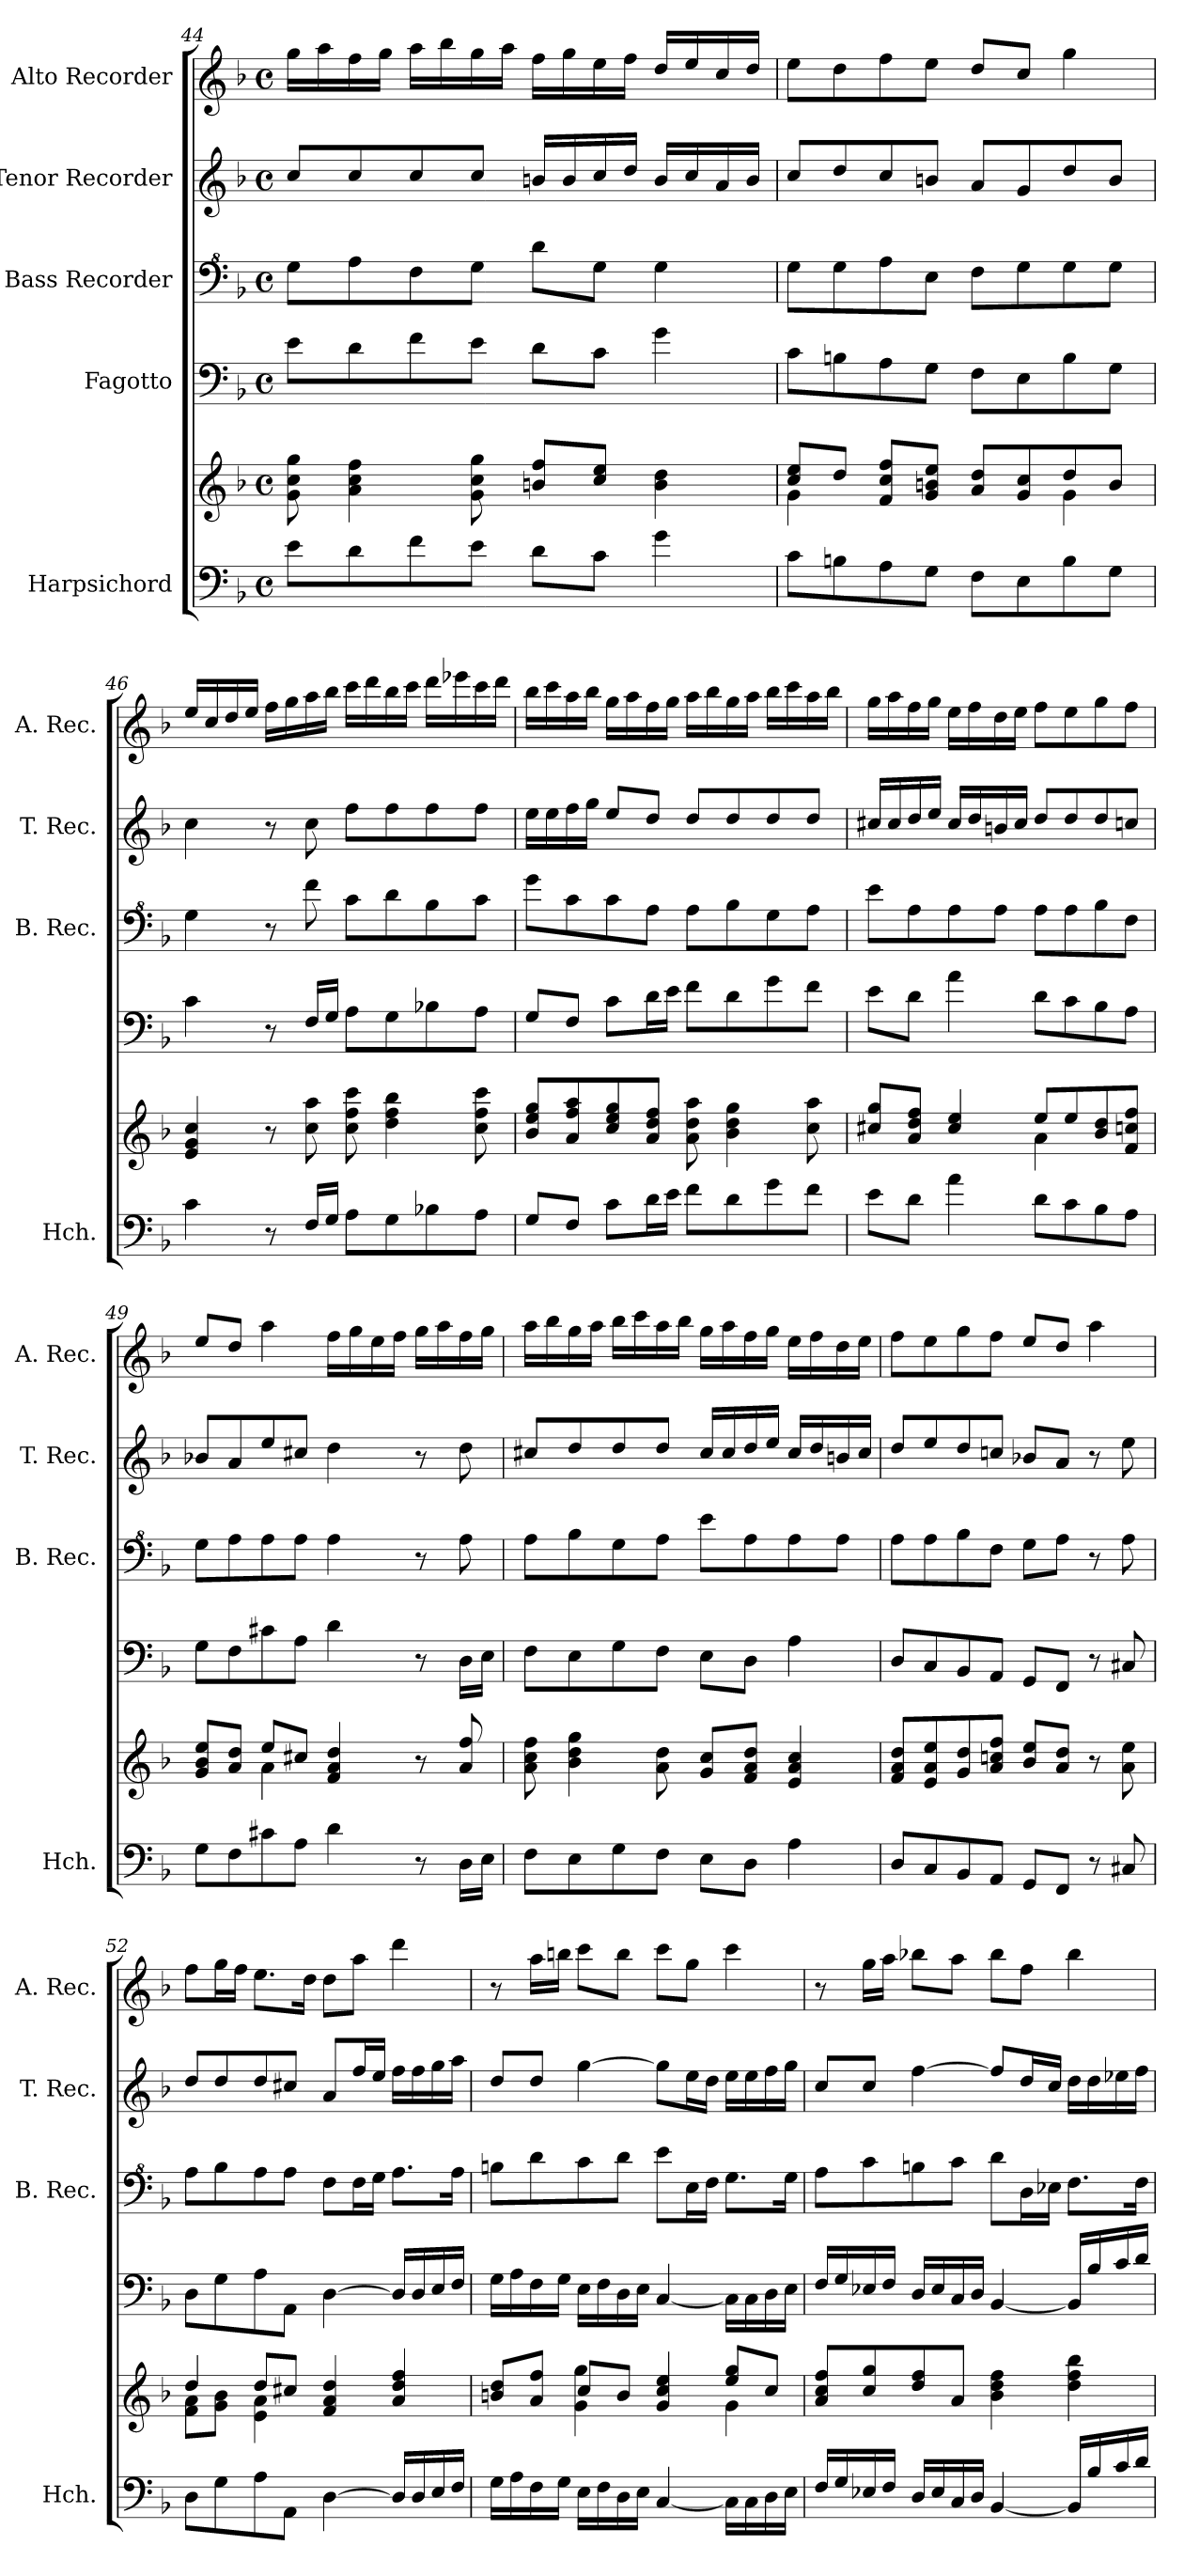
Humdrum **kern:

**kern	**kern	**kern	**kern	**kern	**kern
*part5	*part5	*part4	*part3	*part2	*part1
*staff6	*staff5	*staff4	*staff3	*staff2	*staff1
*I"Harpsichord	*	*I"Fagotto	*I"Bass Recorder	*I"Tenor Recorder	*I"Alto Recorder
*I'Hch.	*	*	*I'B. Rec.	*I'T. Rec.	*I'A. Rec.
*clefF4	*clefG2	*clefF4	*clefF^4	*clefG2	*clefG2
*k[b-]	*k[b-]	*k[b-]	*k[b-]	*k[b-]	*k[b-]
*M4/4	*M4/4	*M4/4	*M4/4	*M4/4	*M4/4
*met(c)	*met(c)	*met(c)	*met(c)	*met(c)	*met(c)
=44	=44	=44	=44	=44	=44
8e\L	8g\ 8cc\ 8gg\	8e\L	8g\L	8cc/L	16gg\LL
.	.	.	.	.	16aa\
8d\	4a\ 4cc\ 4ff\	8d\	8a\	8cc/	16ff\
.	.	.	.	.	16gg\JJ
8f\	.	8f\	8f\	8cc/	16aa\LL
.	.	.	.	.	16bb-\
8e\J	8g\ 8cc\ 8gg\	8e\J	8g\J	8cc/J	16gg\
.	.	.	.	.	16aa\JJ
8d\L	8bn/ 8ff/L	8d\L	8dd\L	16bn/LL	16ff\LL
.	.	.	.	16b/	16gg\
8c\J	8cc/ 8ee/J	8c\J	8g\J	16cc/	16ee\
.	.	.	.	16dd/JJ	16ff\JJ
4g\	4b\ 4dd\	4g\	4g\	16b/LL	16dd/LL
.	.	.	.	16cc/	16ee/
.	.	.	.	16a/	16cc/
.	.	.	.	16b/JJ	16dd/JJ
=45	=45	=45	=45	=45	=45
*	*^	*	*	*	*
8c\L	8cc/ 8ee/L	4g\	8c\L	8g\L	8cc/L	8ee\L
8Bn\	8dd/J	.	8Bn\	8g\	8dd/	8dd\
8A\	8f/ 8cc/ 8ff/L	2ryy	8A\	8a\	8cc/	8ff\
8G\J	8g/ 8bn/ 8ee/J	.	8G\J	8e\J	8bn/J	8ee\J
8F\L	8a/ 8dd/L	.	8F\L	8f\L	8a/L	8dd/L
8E\	8g/ 8cc/	.	8E\	8g\	8g/	8cc/J
8B\	8dd/	4g\	8B\	8g\	8dd/	4gg\
8G\J	8b/J	.	8G\J	8g\J	8b/J	.
*	*v	*v	*	*	*	*
!!LO:LB:g=z
=46	=46	=46	=46	=46	=46
4c\	4e/ 4g/ 4cc/	4c\	4g\	4cc\	16ee/LL
.	.	.	.	.	16cc/
.	.	.	.	.	16dd/
.	.	.	.	.	16ee/JJ
8r	8r	8r	8r	8r	16ff\LL
.	.	.	.	.	16gg\
16F/LL	8cc\ 8aa\	16F/LL	8ff\	8cc\	16aa\
16G/JJ	.	16G/JJ	.	.	16bb-\JJ
8A\L	8cc\ 8ff\ 8ccc\	8A\L	8cc\L	8ff\L	16ccc\LL
.	.	.	.	.	16ddd\
8G\	4dd\ 4ff\ 4bb-\	8G\	8dd\	8ff\	16bb-\
.	.	.	.	.	16ccc\JJ
8B-X\	.	8B-X\	8b-\	8ff\	16ddd\LL
.	.	.	.	.	16eee-X\
8A\J	8cc\ 8ff\ 8ccc\	8A\J	8cc\J	8ff\J	16ccc\
.	.	.	.	.	16ddd\JJ
=47	=47	=47	=47	=47	=47
8G/L	8b-/ 8ee/ 8gg/L	8G/L	8gg\L	16ee\LL	16bb-\LL
.	.	.	.	16ee\	16ccc\
8F/J	8a/ 8ff/ 8aa/	8F/J	8cc\	16ff\	16aa\
.	.	.	.	16gg\JJ	16bb-\JJ
8c\L	8cc/ 8ee/ 8gg/	8c\L	8cc\	8ee/L	16gg\LL
.	.	.	.	.	16aa\
16d\L	8a/ 8dd/ 8ff/J	16d\L	8a\J	8dd/J	16ff\
16e\JJ	.	16e\JJ	.	.	16gg\JJ
8f\L	8a\ 8dd\ 8aa\	8f\L	8a\L	8dd/L	16aa\LL
.	.	.	.	.	16bb-\
8d\	4b-\ 4dd\ 4gg\	8d\	8b-\	8dd/	16gg\
.	.	.	.	.	16aa\JJ
8g\	.	8g\	8g\	8dd/	16bb-\LL
.	.	.	.	.	16ccc\
8f\J	8cc\ 8aa\	8f\J	8a\J	8dd/J	16aa\
.	.	.	.	.	16bb-\JJ
=48	=48	=48	=48	=48	=48
*	*^	*	*	*	*
8e\L	8cc#X/ 8gg/L	2ryy	8e\L	8ee\L	16cc#X/LL	16gg\LL
.	.	.	.	.	16cc#/	16aa\
8d\J	8a/ 8dd/ 8ff/J	.	8d\J	8a\	16dd/	16ff\
.	.	.	.	.	16ee/JJ	16gg\JJ
4a\	4cc#/ 4ee/	.	4a\	8a\	16cc#/LL	16ee\LL
.	.	.	.	.	16dd/	16ff\
.	.	.	.	8a\J	16bn/	16dd\
.	.	.	.	.	16cc#/JJ	16ee\JJ
8d\L	8ee/L	4a\	8d\L	8a\L	8dd/L	8ff\L
8c\	8ee/	.	8c\	8a\	8dd/	8ee\
8B-\	8b-/ 8dd/	4ryy	8B-\	8b-\	8dd/	8gg\
8A\J	8f/ 8ccn/ 8ff/J	.	8A\J	8f\J	8ccn/J	8ff\J
=49	=49	=49	=49	=49	=49	=49
8G\L	8g/ 8b-/ 8ee/L	4ryy	8G\L	8g\L	8b-X/L	8ee/L
8F\	8a/ 8dd/J	.	8F\	8a\	8a/	8dd/J
8c#X\	8ee/L	4a\	8c#X\	8a\	8ee/	4aa\
8A\J	8cc#X/J	.	8A\J	8a\J	8cc#X/J	.
4d\	4f/ 4a/ 4dd/	2ryy	4d\	4a\	4dd\	16ff\LL
.	.	.	.	.	.	16gg\
.	.	.	.	.	.	16ee\
.	.	.	.	.	.	16ff\JJ
8r	8r	.	8r	8r	8r	16gg\LL
.	.	.	.	.	.	16aa\
16D\LL	8a/ 8ff/	.	16D\LL	8a\	8dd\	16ff\
16E\JJ	.	.	16E\JJ	.	.	16gg\JJ
*	*v	*v	*	*	*	*
=50	=50	=50	=50	=50	=50
8F\L	8a\ 8cc\ 8ff\	8F\L	8a\L	8cc#X/L	16aa\LL
.	.	.	.	.	16bb-\
8E\	4b-\ 4dd\ 4gg\	8E\	8b-\	8dd/	16gg\
.	.	.	.	.	16aa\JJ
8G\	.	8G\	8g\	8dd/	16bb-\LL
.	.	.	.	.	16ccc\
8F\J	8a\ 8dd\	8F\J	8a\J	8dd/J	16aa\
.	.	.	.	.	16bb-\JJ
8E\L	8g/ 8cc/L	8E\L	8ee\L	16cc#/LL	16gg\LL
.	.	.	.	16cc#/	16aa\
8D\J	8f/ 8a/ 8dd/J	8D\J	8a\	16dd/	16ff\
.	.	.	.	16ee/JJ	16gg\JJ
4A\	4e/ 4a/ 4cc/	4A\	8a\	16cc#/LL	16ee\LL
.	.	.	.	16dd/	16ff\
.	.	.	8a\J	16bn/	16dd\
.	.	.	.	16cc#/JJ	16ee\JJ
!!LO:LB:g=z
=51	=51	=51	=51	=51	=51
8D/L	8f/ 8a/ 8dd/L	8D/L	8a\L	8dd/L	8ff\L
8C/	8e/ 8a/ 8ee/	8C/	8a\	8ee/	8ee\
8BB-/	8g/ 8dd/	8BB-/	8b-\	8dd/	8gg\
8AA/J	8a/ 8ccn/ 8ff/J	8AA/J	8f\J	8ccn/J	8ff\J
8GG/L	8b-/ 8ee/L	8GG/L	8g\L	8b-X/L	8ee/L
8FF/J	8a/ 8dd/J	8FF/J	8a\J	8a/J	8dd/J
8r	8r	8r	8r	8r	4aa\
8C#X/	8a\ 8ee\	8C#X/	8a\	8ee\	.
=52	=52	=52	=52	=52	=52
*	*^	*	*	*	*
8D\L	4dd/	8f\ 8a\L	8D\L	8a\L	8dd/L	8ff\L
8G\	.	8g\ 8b-\J	8G\	8b-\	8dd/	16gg\L
.	.	.	.	.	.	16ff\JJ
8A\	8dd/L	4e\ 4a\	8A\	8a\	8dd/	8.ee\L
8AA\J	8cc#X/J	.	8AA\J	8a\J	8cc#X/J	.
.	.	.	.	.	.	16dd\Jk
[4D\	4f/ 4a/ 4dd/	2ryy	[4D\	8f\L	8a/L	8dd\L
.	.	.	.	16f\L	16ff/L	8aa\J
.	.	.	.	16g\JJ	16ee/JJ	.
16D/LL]	4a/ 4dd/ 4ff/	.	16D/LL]	8.a\L	16ff\LL	4ddd\
16D/	.	.	16D/	.	16ff\	.
16E/	.	.	16E/	.	16gg\	.
16F/JJ	.	.	16F/JJ	16a\Jk	16aa\JJ	.
=53	=53	=53	=53	=53	=53	=53
16G\LL	8bn/ 8dd/L	4ryy	16G\LL	8bn\L	8dd/L	8r
16A\	.	.	16A\	.	.	.
16F\	8a/ 8ff/J	.	16F\	8dd\	8dd/J	16aa\LL
16G\JJ	.	.	16G\JJ	.	.	16bbn\JJ
16E\LL	8cc/L	4g\ 4gg\	16E\LL	8cc\	[4gg\	8ccc\L
16F\	.	.	16F\	.	.	.
16D\	8b/J	.	16D\	8dd\J	.	8bb\J
16E\JJ	.	.	16E\JJ	.	.	.
[4C/	4g/ 4cc/ 4ee/	4ryy	[4C/	8ee\L	8gg\L]	8ccc\L
.	.	.	.	16e\L	16ee\L	8gg\J
.	.	.	.	16f\JJ	16dd\JJ	.
16C\LL]	8ee/ 8gg/L	4g\	16C\LL]	8.g\L	16ee\LL	4ccc\
16C\	.	.	16C\	.	16ee\	.
16D\	8cc/J	.	16D\	.	16ff\	.
16E\JJ	.	.	16E\JJ	16g\Jk	16gg\JJ	.
*	*v	*v	*	*	*	*
=54	=54	=54	=54	=54	=54
16F/LL	8a/ 8cc/ 8ff/L	16F/LL	8a\L	8cc/L	8r
16G/	.	16G/	.	.	.
16E-X/	8cc/ 8gg/	16E-X/	8cc\	8cc/J	16gg\LL
16F/JJ	.	16F/JJ	.	.	16aa\JJ
16D/LL	8dd/ 8ff/	16D/LL	8bn\	[4ff\	8bb-X\L
16E-/	.	16E-/	.	.	.
16C/	8a/J	16C/	8cc\J	.	8aa\J
16D/JJ	.	16D/JJ	.	.	.
[4BB-/	4b-\ 4dd\ 4ff\	[4BB-/	8dd\L	8ff/L]	8bb-\L
.	.	.	16d\L	16dd/L	8ff\J
.	.	.	16e-X\JJ	16cc/JJ	.
16BB-/LL]	4dd\ 4ff\ 4bb-\	16BB-/LL]	8.f\L	16dd\LL	4bb-\
16B-/	.	16B-/	.	16dd\	.
16c/	.	16c/	.	16ee-X\	.
16d/JJ	.	16d/JJ	16f\Jk	16ff\JJ	.
=	=	=	=	=	=
*-	*-	*-	*-	*-	*-
